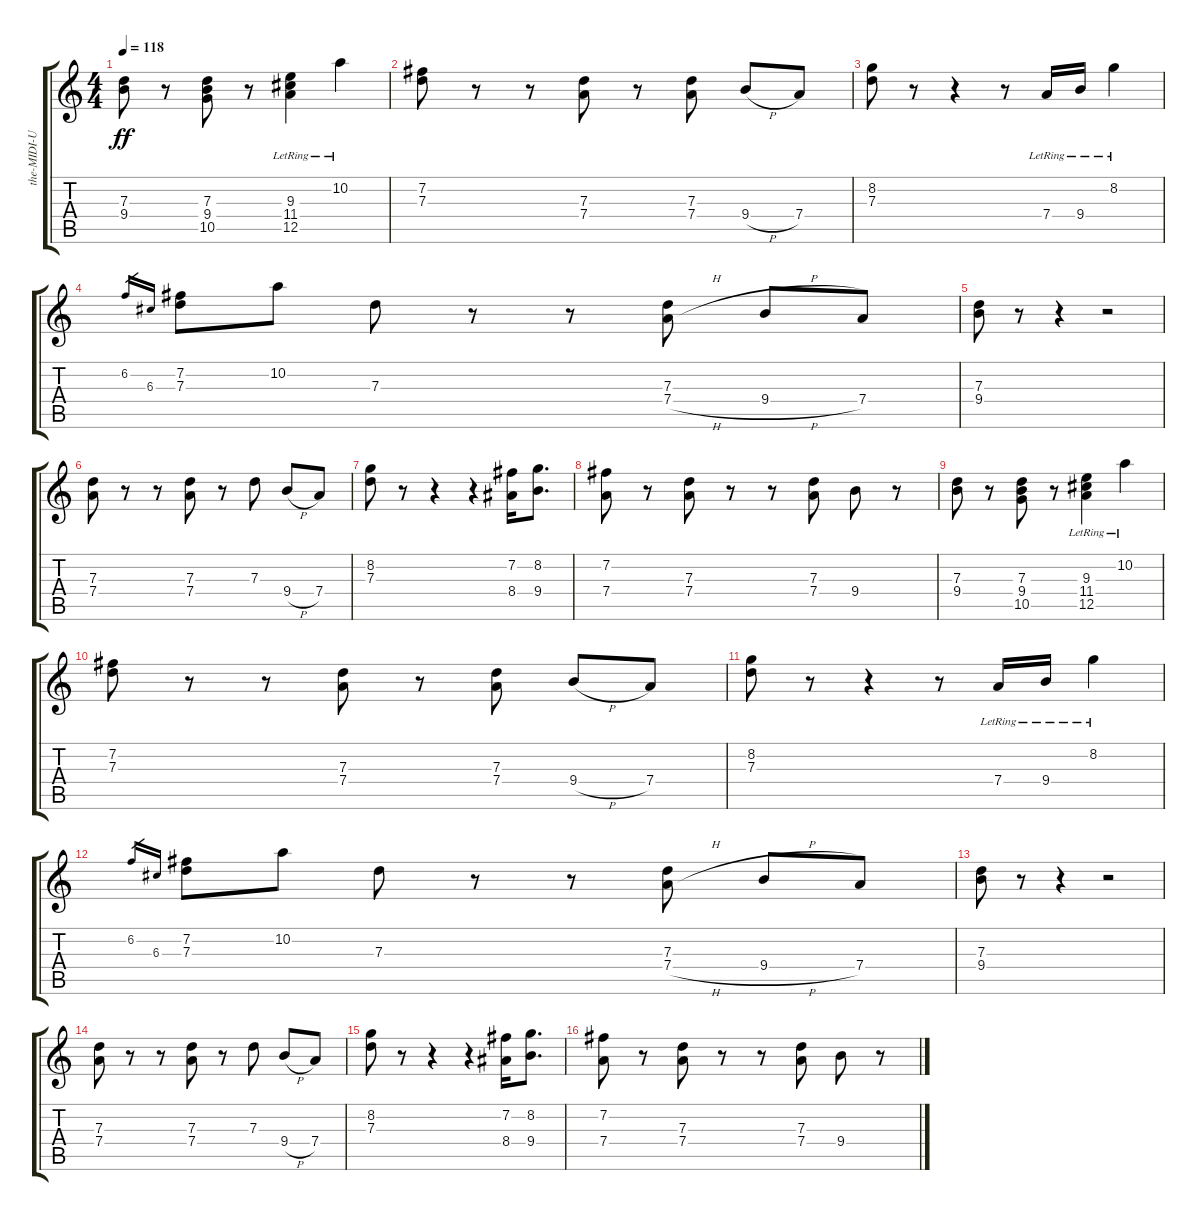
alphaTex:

\track ("the-MIDI-Universe@" "the-MIDI-U") {instrument electricguitarjazz}
\staff {score tabs}
\tuning (E4 B3 G3 D3 A2 E2) {hide}
\ts (4 4)
\tempo 118
\clef g2
\ks c
(7.3 9.4).8{dy ff} r.8 (7.3 9.4 10.5).8 r.8 (9.3{lr} 11.4{lr} 12.5{lr}).4 10.2{lr}.4 |
(7.2 7.3).8 r.8 r.8 (7.3 7.4).8 r.8 (7.3 7.4).8 9.4{h}.8 7.4.8 |
(8.2 7.3).8 r.8 r.4 r.8 7.4{lr}.16 9.4{lr}.16 8.2{lr}.4 |
6.2.16{gr} 6.3.16{gr} (7.2 7.3).8 10.2.8 7.3.8 r.8 r.8 (7.3 7.4{h}).8 9.4{h}.8 7.4.8 |
(7.3 9.4).8 r.8 r.4 r.2 |
(7.3 7.4).8 r.8 r.8 (7.3 7.4).8 r.8 7.3.8 9.4{h}.8 7.4.8 |
(8.2 7.3).8 r.8 r.4 r.4 (7.2 8.4).16 (8.2 9.4).8{d} |
(7.2 7.4).8 r.8 (7.3 7.4).8 r.8 r.8 (7.3 7.4).8 9.4.8 r.8 |
(7.3 9.4).8 r.8 (7.3 9.4 10.5).8 r.8 (9.3{lr} 11.4{lr} 12.5{lr}).4 10.2{lr}.4 |
(7.2 7.3).8 r.8 r.8 (7.3 7.4).8 r.8 (7.3 7.4).8 9.4{h}.8 7.4.8 |
(8.2 7.3).8 r.8 r.4 r.8 7.4{lr}.16 9.4{lr}.16 8.2{lr}.4 |
6.2.16{gr} 6.3.16{gr} (7.2 7.3).8 10.2.8 7.3.8 r.8 r.8 (7.3 7.4{h}).8 9.4{h}.8 7.4.8 |
(7.3 9.4).8 r.8 r.4 r.2 |
(7.3 7.4).8 r.8 r.8 (7.3 7.4).8 r.8 7.3.8 9.4{h}.8 7.4.8 |
(8.2 7.3).8 r.8 r.4 r.4 (7.2 8.4).16 (8.2 9.4).8{d} |
(7.2 7.4).8 r.8 (7.3 7.4).8 r.8 r.8 (7.3 7.4).8 9.4.8 r.8
